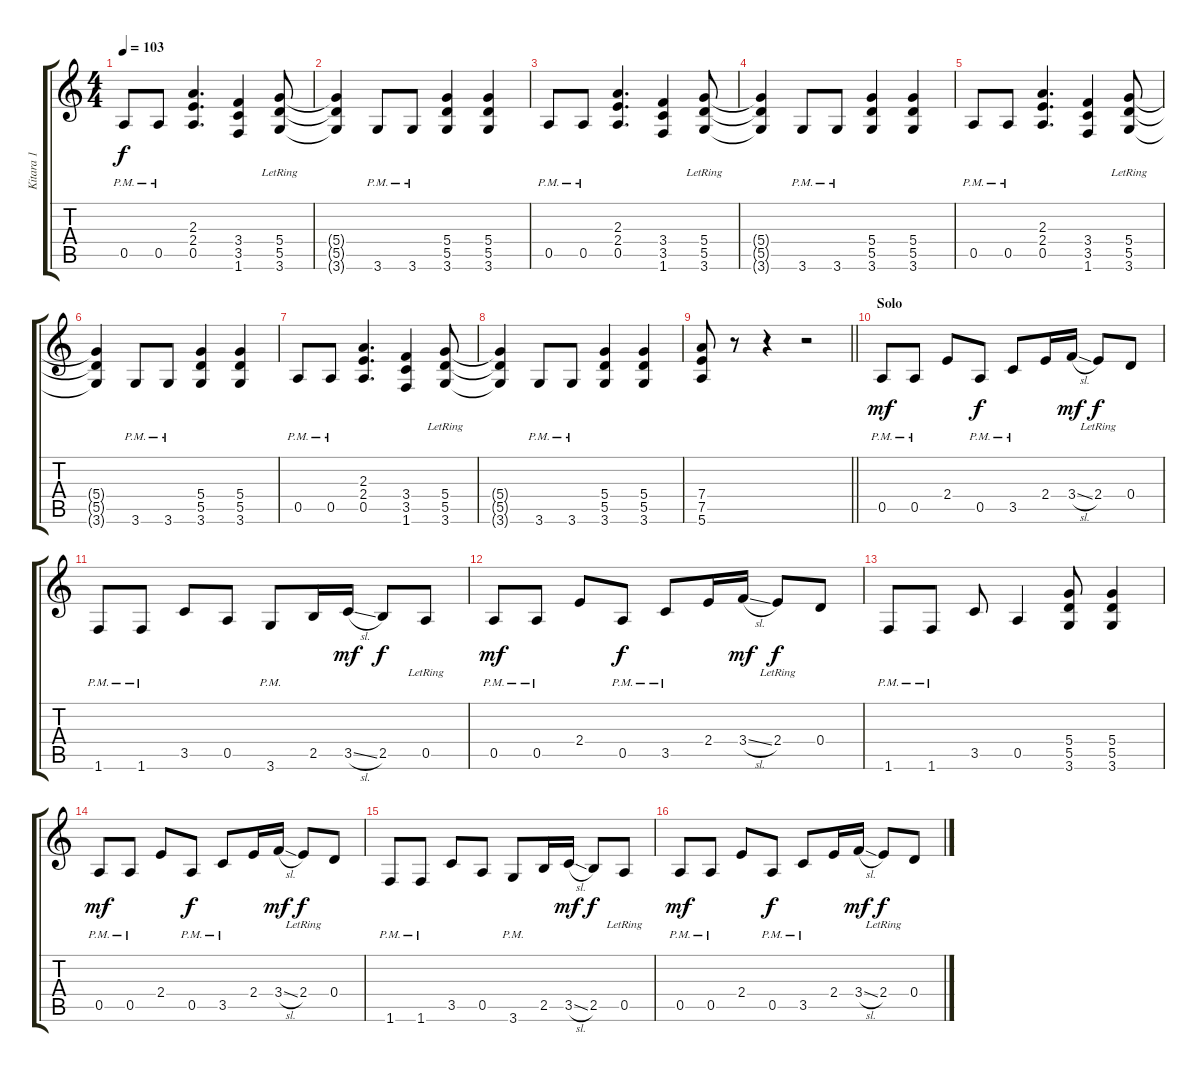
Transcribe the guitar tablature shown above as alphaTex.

\track ("Kitara 1" "Kitara 1") {instrument distortionguitar}
\staff {score tabs}
\tuning (E4 B3 G3 D3 A2 E2) {hide}
\ts (4 4)
\tempo 103
\clef g2
\ks aminor
0.5{pm}.8{dy f} 0.5{pm}.8 (2.3 2.4 0.5).4{d} (3.4 3.5 1.6).4 (5.4{lr} 5.5{lr} 3.6{lr}).8 |
(5.4{t} 5.5{t} 3.6{t}).4 3.6{pm}.8 3.6{pm}.8 (5.4 5.5 3.6).4 (5.4 5.5 3.6).4 |
0.5{pm}.8 0.5{pm}.8 (2.3 2.4 0.5).4{d} (3.4 3.5 1.6).4 (5.4{lr} 5.5{lr} 3.6{lr}).8 |
(5.4{t} 5.5{t} 3.6{t}).4 3.6{pm}.8 3.6{pm}.8 (5.4 5.5 3.6).4 (5.4 5.5 3.6).4 |
0.5{pm}.8 0.5{pm}.8 (2.3 2.4 0.5).4{d} (3.4 3.5 1.6).4 (5.4{lr} 5.5{lr} 3.6{lr}).8 |
(5.4{t} 5.5{t} 3.6{t}).4 3.6{pm}.8 3.6{pm}.8 (5.4 5.5 3.6).4 (5.4 5.5 3.6).4 |
0.5{pm}.8 0.5{pm}.8 (2.3 2.4 0.5).4{d} (3.4 3.5 1.6).4 (5.4{lr} 5.5{lr} 3.6{lr}).8 |
(5.4{t} 5.5{t} 3.6{t}).4 3.6{pm}.8 3.6{pm}.8 (5.4 5.5 3.6).4 (5.4 5.5 3.6).4 |
\barLineRight lightlight
(7.4 7.5 5.6).8 r.8 r.4 r.2 |
\section ("" "Solo")
0.5{pm}.8{dy mf} 0.5{pm}.8 2.4.8 0.5{pm}.8{dy f} 3.5{pm}.8 2.4.16 3.4{sl}.16{dy mf} 2.4{lr}.8{dy f} 0.4.8 |
1.6{pm}.8 1.6{pm}.8 3.5.8 0.5.8 3.6{pm}.8 2.5.16 3.5{sl}.16{dy mf} 2.5.8{dy f} 0.5{lr}.8 |
0.5{pm}.8{dy mf} 0.5{pm}.8 2.4.8 0.5{pm}.8{dy f} 3.5{pm}.8 2.4.16 3.4{sl}.16{dy mf} 2.4{lr}.8{dy f} 0.4.8 |
1.6{pm}.8 1.6{pm}.8 3.5.8 0.5.4 (5.4 5.5 3.6).8 (5.4 5.5 3.6).4 |
0.5{pm}.8{dy mf} 0.5{pm}.8 2.4.8 0.5{pm}.8{dy f} 3.5{pm}.8 2.4.16 3.4{sl}.16{dy mf} 2.4{lr}.8{dy f} 0.4.8 |
1.6{pm}.8 1.6{pm}.8 3.5.8 0.5.8 3.6{pm}.8 2.5.16 3.5{sl}.16{dy mf} 2.5.8{dy f} 0.5{lr}.8 |
0.5{pm}.8{dy mf} 0.5{pm}.8 2.4.8 0.5{pm}.8{dy f} 3.5{pm}.8 2.4.16 3.4{sl}.16{dy mf} 2.4{lr}.8{dy f} 0.4.8
